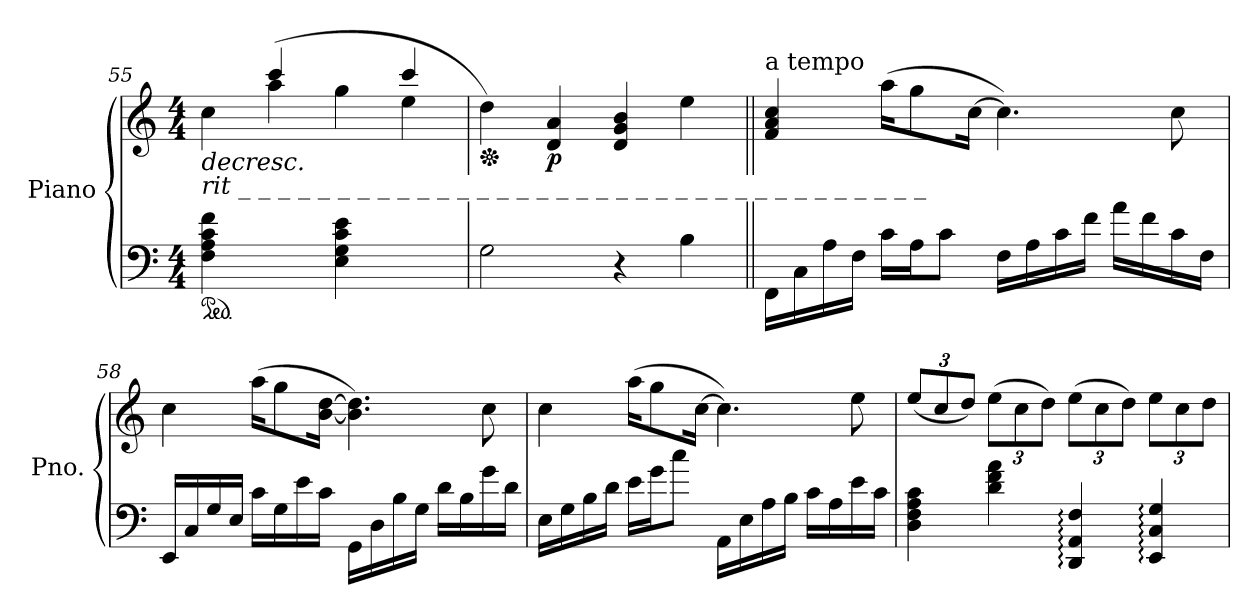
**kern	**kern	**dynam
*part1	*part1	*part1
*staff2	*staff1	*staff1/2
*I"Piano	*	*
*I'Pno.	*	*
!!LO:LB:g=z
*clefF4	*clefG2	*
*k[]	*k[]	*
*M4/4	*M4/4	*
*MM86	*MM86	*
*ped	*	*
=55	=55	=55
!LO:TX:a:i:t=rit _   _   _   _   _   _   _   _   _   _   _   _   _   _   _   _   _   _   _   _   _   _   _   _   _   _   _   _   _   _   _   _   _   _   _	!	!
!	!	!LO:HP:b
*	*^	*
4F\ 4A\ 4c\ 4f\	4cc\	4ryy	>
4ryy	(4aa\	4ccc/	.
4E\ 4G\ 4c\ 4e\	4gg\	4ryy	.
4ryy	4ee\	4ccc/	.
*	*v	*v	*
=56	=56	=56
*	*Xped	*
*	*MM80	*
2G\	4dd\)	.
!	!	!LO:DY:b
.	4d/ 4a/	p
*	*MM72	*
4r	4d/ 4g/ 4b/	.
4B\	4ee\	]
!!LO:LB:g=z
=57||	=57||	=57||
*	*MM96	*
!	!LO:TX:a:t=a tempo	!
16FF\LL	4f/ 4a/ 4cc/	.
!	!	!LO:DY:a=2
16C\	.	other-dynamics
16A\	.	.
16F\JJ	.	.
16c\LL	(16aa\KL	.
16A\J	8gg\	.
8c\J	.	.
.	[16cc\Jk	.
16F\LL	4.cc\])	.
16A\	.	.
16c\	.	.
16f\JJ	.	.
16a\LL	.	.
16f\	.	.
16c\	8cc\	.
16F\JJ	.	.
=58	=58	=58
16EE/LL	4cc\	.
16C/	.	.
16G/	.	.
16E/JJ	.	.
16c\LL	(16aa\KL	.
16G\	8gg\	.
16e\	.	.
16c\JJ	[16b\ [16dd\Jk	.
16GG\LL	4.b\] 4.dd\])	.
16D\	.	.
16B\	.	.
16G\JJ	.	.
16d\LL	.	.
16B\	.	.
16g\	8cc\	.
16d\JJ	.	.
!!LO:LB:g=z
=59	=59	=59
16E\LL	4cc\	.
16G\	.	.
16B\	.	.
16d\JJ	.	.
16e\LL	(16aa\KL	.
16g\J	8gg\	.
8cc\J	.	.
.	[16cc\Jk	.
16AA\LL	4.cc\])	.
16E\	.	.
16A\	.	.
16B\JJ	.	.
16c\LL	.	.
16A\	.	.
16e\	8ee\	.
16c\JJ	.	.
=60	=60	=60
*	*Xbrackettup	*
4D\ 4F\ 4A\ 4c\	(12ee/L	.
.	12cc/	.
.	12dd/J)	.
4d\ 4f\ 4a\	(12ee\L	.
.	12cc\	.
.	12dd\J)	.
4DD/: 4AA/: 4F/:	(12ee\L	.
.	12cc\	.
.	12dd\J)	.
4EE/: 4C/: 4G/:	12ee\L	.
.	12cc\	.
.	12dd\J	.
=	=	=
*-	*-	*-
